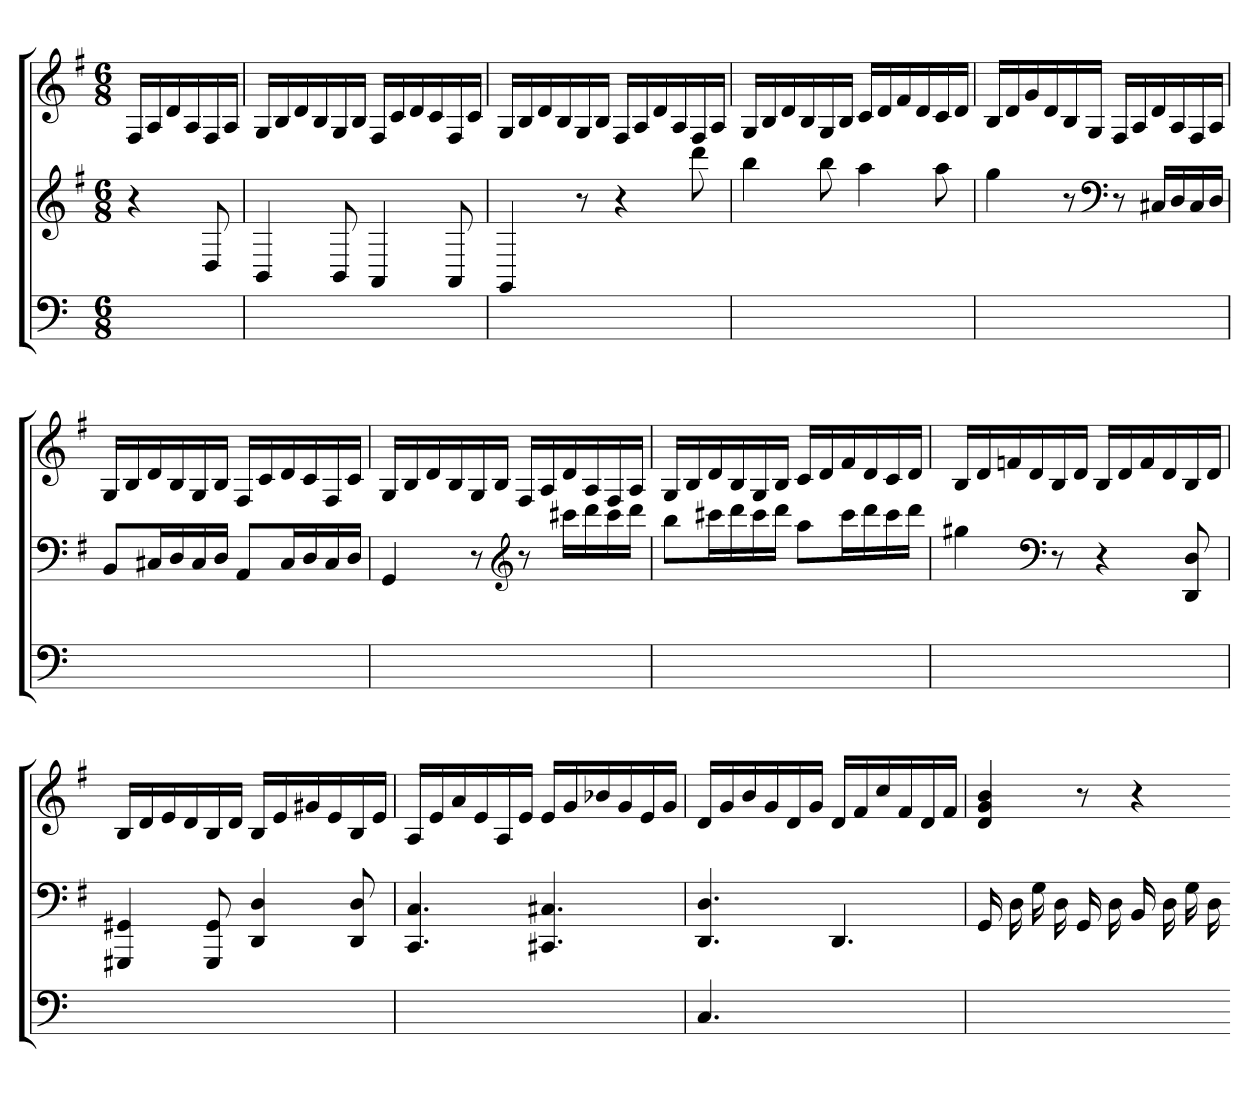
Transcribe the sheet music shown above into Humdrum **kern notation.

**kern	**kern	**kern
*part3	*part2	*part1
*staff3	*staff2	*staff1
*	*clefG2	*clefG2
*	*k[f#]	*k[f#]
*	*G:	*G:
*M6/8	*M6/8	*M6/8
=	=	=
4.ryy	4r	16F#LL
.	.	16A
.	.	16d
.	.	16A
.	8D	16F#
.	.	16AJJ
=	=	=
2.ryy	4BB	16GLL
.	.	16B
.	.	16d
.	.	16B
.	8BB	16G
.	.	16BJJ
.	4AA	16F#LL
.	.	16c
.	.	16d
.	.	16c
.	8AA	16F#
.	.	16cJJ
=	=	=
2.ryy	4GG	16GLL
.	.	16B
.	.	16d
.	.	16B
.	8r	16G
.	.	16BJJ
.	4r	16F#LL
.	.	16A
.	.	16d
.	.	16A
.	8ddd	16F#
.	.	16AJJ
=	=	=
2.ryy	4bb	16GLL
.	.	16B
.	.	16d
.	.	16B
.	8bb	16G
.	.	16BJJ
.	4aa	16cLL
.	.	16d
.	.	16f#
.	.	16d
.	8aa	16c
.	.	16dJJ
=	=	=
2.ryy	4gg	16BLL
.	.	16d
.	.	16g
.	.	16d
.	8r	16B
.	.	16GJJ
*	*clefF4	*
.	8r	16F#LL
.	.	16A
.	16C#XLL	16d
.	16D	16A
.	16C#	16F#
.	16DJJ	16AJJ
=	=	=
2.ryy	8BBL	16GLL
.	.	16B
.	16C#XL	16d
.	16D	16B
.	16C#	16G
.	16DJJ	16BJJ
.	8AAL	16F#LL
.	.	16c
.	16C#L	16d
.	16D	16c
.	16C#	16F#
.	16DJJ	16cJJ
=	=	=
2.ryy	4GG	16GLL
.	.	16B
.	.	16d
.	.	16B
.	8r	16G
.	.	16BJJ
*	*clefG2	*
.	8r	16F#LL
.	.	16A
.	16ccc#XLL	16d
.	16ddd	16A
.	16ccc#	16F#
.	16dddJJ	16AJJ
=	=	=
2.ryy	8bbL	16GLL
.	.	16B
.	16ccc#XL	16d
.	16ddd	16B
.	16ccc#	16G
.	16dddJJ	16BJJ
.	8aaL	16cLL
.	.	16d
.	16ccc#L	16f#
.	16ddd	16d
.	16ccc#	16c
.	16dddJJ	16dJJ
=	=	=
2.ryy	4gg#X	16BLL
.	.	16d
.	.	16fn
.	.	16d
*	*clefF4	*
.	8r	16B
.	.	16dJJ
.	4r	16BLL
.	.	16d
.	.	16f
.	.	16d
.	8DD 8D	16B
.	.	16dJJ
=	=	=
2.ryy	4GGG#X 4GG#X	16BLL
.	.	16d
.	.	16e
.	.	16d
.	8GGG# 8GG#	16B
.	.	16dJJ
.	4DD 4D	16BLL
.	.	16e
.	.	16g#X
.	.	16e
.	8DD 8D	16B
.	.	16eJJ
=	=	=
2.ryy	4.CC 4.C	16ALL
.	.	16e
.	.	16a
.	.	16e
.	.	16A
.	.	16eJJ
.	4.CC#X 4.C#X	16eLL
.	.	16g
.	.	16b-X
.	.	16g
.	.	16e
.	.	16gJJ
=	=	=
4.C	4.DD 4.D	16dLL
.	.	16g
.	.	16b
.	.	16g
.	.	16d
.	.	16gJJ
4.ryy	4.DD	16dLL
.	.	16f#
.	.	16cc
.	.	16f#
.	.	16d
.	.	16f#JJ
=	=	=
2ryy	16GG	4d 4g 4b
.	16D	.
.	16G	.
.	16D	.
.	16GG	8r
.	16D	.
.	16BB	4r
.	16D	.
8ryy	16G	.
.	16D	.
=-	=-	=-
*-	*-	*-
